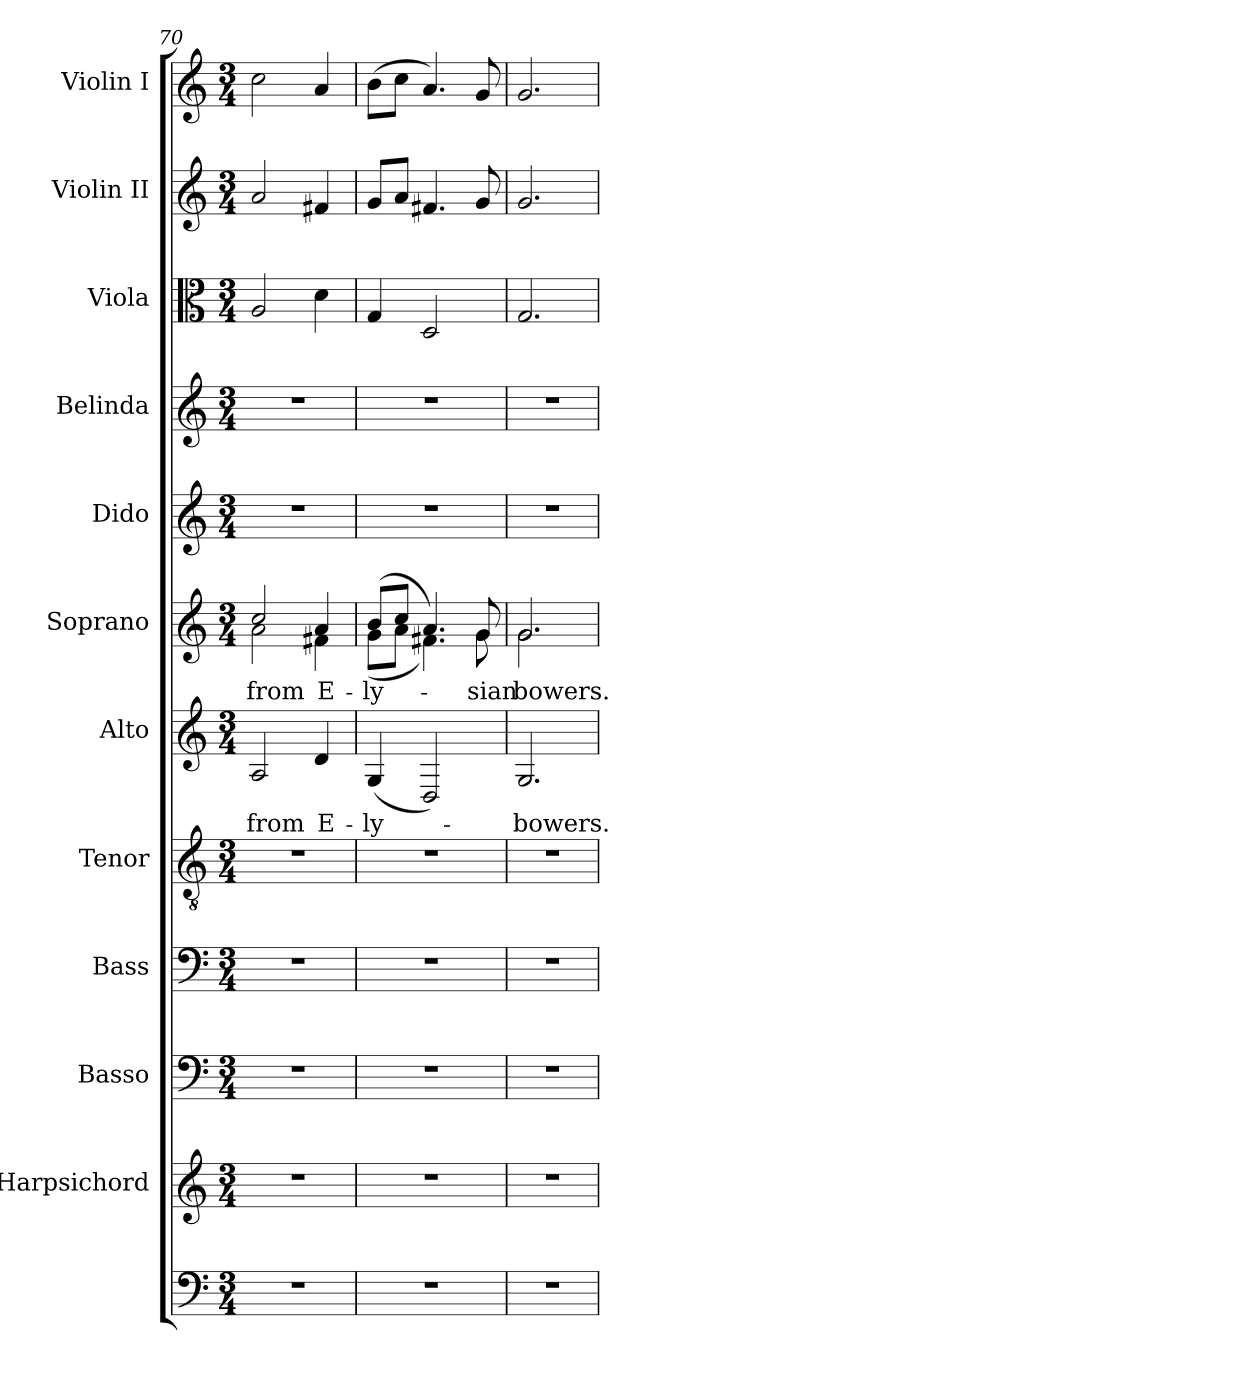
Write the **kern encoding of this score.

**kern	**kern	**kern	**kern	**kern	**kern	**text	**kern	**text	**kern	**kern	**kern	**kern	**kern
*part12	*part11	*part10	*part9	*part8	*part7	*part7	*part6	*part6	*part5	*part4	*part3	*part2	*part1
*staff12	*staff11	*staff10	*staff9	*staff8	*staff7	*staff7	*staff6	*staff6	*staff5	*staff4	*staff3	*staff2	*staff1
*	*I"Harpsichord	*I"Basso	*I"Bass	*I"Tenor	*I"Alto	*	*I"Soprano	*	*I"Dido	*I"Belinda	*I"Viola	*I"Violin II	*I"Violin I
*	*	*	*I'B.	*I'T.	*I'A.	*	*I'S.	*	*	*	*I'Viola	*I'Vln. II	*I'Vln. I
*clefF4	*clefG2	*clefF4	*clefF4	*clefGv2	*clefG2	*	*clefG2	*	*clefG2	*clefG2	*clefC3	*clefG2	*clefG2
*	*	*	*	*ITrd7c12	*	*	*	*	*	*	*	*	*
*k[]	*k[]	*k[]	*k[]	*k[]	*k[]	*	*k[]	*	*k[]	*k[]	*k[]	*k[]	*k[]
*C:	*C:	*C:	*C:	*C:	*C:	*	*C:	*	*C:	*C:	*C:	*C:	*C:
*M3/4	*M3/4	*M3/4	*M3/4	*M3/4	*M3/4	*	*M3/4	*	*M3/4	*M3/4	*M3/4	*M3/4	*M3/4
=70	=70	=70	=70	=70	=70	=70	=70	=70	=70	=70	=70	=70	=70
!LO:N:vis=1	!LO:N:vis=1	!LO:N:vis=1	!LO:N:vis=1	!LO:N:vis=1	!	!	!	!	!	!	!	!	!
!	!	!	!	!	!	!LO:LY:b:color=#000000	!	!	!	!	!	!	!
!	!	!	!	!	!	!	!	!LO:LY:b:color=#000000	!LO:N:vis=1	!LO:N:vis=1	!	!	!
*	*	*	*	*	*	*	*^	*	*	*	*	*	*
2.r	2.r	2.r	2.r	2.r	2Ai/	from	2cci/	2ai\	from	2.r	2.r	2Ai/	2ai/	2cci\
!	!	!	!	!	!	!LO:LY:b:color=#000000	!	!	!	!	!	!	!	!
!	!	!	!	!	!	!	!	!	!LO:LY:b:color=#000000	!	!	!	!	!
.	.	.	.	.	4di/	E-	4ai/	4f#Xi\	E-	.	.	4di\	4f#Xi/	4ai/
=71	=71	=71	=71	=71	=71	=71	=71	=71	=71	=71	=71	=71	=71	=71
!LO:N:vis=1	!LO:N:vis=1	!LO:N:vis=1	!LO:N:vis=1	!LO:N:vis=1	!	!	!	!	!	!	!	!	!	!
!	!	!	!	!	!	!LO:LY:b:color=#000000	!	!	!	!	!	!	!	!
!	!	!	!	!	!	!	!	!	!LO:LY:b:color=#000000	!LO:N:vis=1	!LO:N:vis=1	!	!	!
2.r	2.r	2.r	2.r	2.r	(4Gi/	-ly-	(8bi/L	(8gi\L	-ly-	2.r	2.r	4Gi/	8gi/L	(8bi\L
.	.	.	.	.	.	.	8cci/J	8ai\J	.	.	.	.	8ai/J	8cci\J
.	.	.	.	.	2Di/)	.	4.ai/)	4.f#Xi\)	.	.	.	2Di/	4.f#Xi/	4.ai/)
!	!	!	!	!	!	!	!	!	!LO:LY:b:color=#000000	!	!	!	!	!
.	.	.	.	.	.	.	8gi/	8gi\	-sian	.	.	.	8gi/	8gi/
=72	=72	=72	=72	=72	=72	=72	=72	=72	=72	=72	=72	=72	=72	=72
!LO:N:vis=1	!LO:N:vis=1	!LO:N:vis=1	!LO:N:vis=1	!LO:N:vis=1	!	!	!	!	!	!	!	!	!	!
!	!	!	!	!	!	!LO:LY:b:color=#000000	!	!	!	!	!	!	!	!
!	!	!	!	!	!	!	!	!	!LO:LY:b:color=#000000	!LO:N:vis=1	!LO:N:vis=1	!	!	!
2.r	2.r	2.r	2.r	2.r	2.Gi/	bowers.	2.gi/	2.gi\	bowers.	2.r	2.r	2.Gi/	2.gi/	2.gi/
*	*	*	*	*	*	*	*v	*v	*	*	*	*	*	*
=	=	=	=	=	=	=	=	=	=	=	=	=	=
*-	*-	*-	*-	*-	*-	*-	*-	*-	*-	*-	*-	*-	*-
